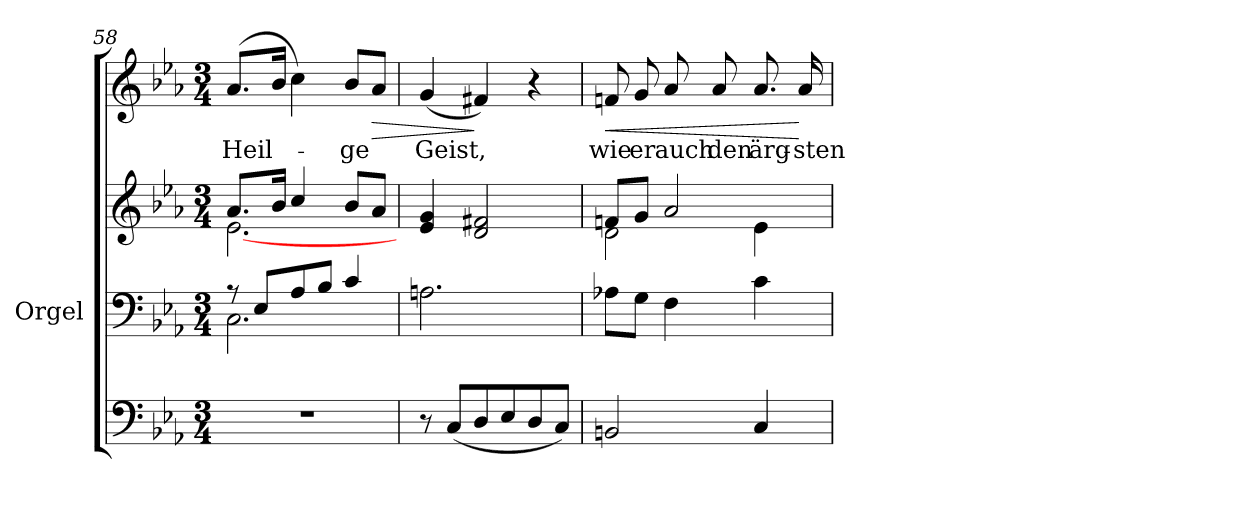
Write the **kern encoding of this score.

**kern	**kern	**kern	**kern	**text	**dynam
*part3	*part2	*part2	*part1	*part1	*part1
*staff4	*staff3	*staff2	*staff1	*staff1	*staff1
*	*I"Orgel	*	*	*	*
*	*I'Org.	*	*	*	*
*clefF4	*clefF4	*clefG2	*clefG2	*	*
*k[b-e-a-]	*k[b-e-a-]	*k[b-e-a-]	*k[b-e-a-]	*	*
*E-:	*E-:	*E-:	*E-:	*	*
*M3/4	*M3/4	*M3/4	*M3/4	*	*
=58	=58	=58	=58	=58	=58
*	*^	*^	*	*	*
!	!	!	!	!	!	!LO:LY:b	!
2.r	8rG	2.C\	8.a-/L	[<2.e-\	(>8.a-/L	Heil-	.
.	8E-/L	.	.	.	.	.	.
.	.	.	16b-/Jk	.	16b-/Jk	.	.
.	8A-/	.	4cc/	.	4cc\)	.	.
.	8B-/J	.	.	.	.	.	.
!	!	!	!	!	!	!LO:LY:b	!
.	4c/	.	8b-/L	.	8b-/L	-ge	.
!	!	!	!	!	!	!	!LO:HP:b
.	.	.	8a-/J	.	8a-/J	.	>
*	*v	*v	*	*	*	*	*
*	*	*v	*v	*	*	*
=59	=59	=59	=59	=59	=59
!	!	!	!	!LO:LY:b	!
8r	2.An\	4e-/ 4g/	(<4g/	Geist,	.
(<8C/L	.	.	.	.	.
8D/	.	2d/ 2f#X/	4f#X/)	.	]
8E-/	.	.	.	.	.
8D/	.	.	4r	.	.
8C/J)	.	.	.	.	.
=60	=60	=60	=60	=60	=60
*	*	*^	*	*	*
!	!	!	!	!	!LO:LY:b	!LO:HP:b
2BBn/	8A-X\L	8fn/L	2d\	8fn/	wie	<
!	!	!	!	!	!LO:LY:b	!
.	8G\J	8g/J	.	8g/	er	.
!	!	!	!	!	!LO:LY:b	!
.	4F\	2a-/	.	8a-/	auch	.
!	!	!	!	!	!LO:LY:b	!
.	.	.	.	8a-/	den	.
!	!	!	!	!	!LO:LY:b	!
4C/	4c\	.	4e-\	8.a-/	ärg-	.
!	!	!	!	!	!LO:LY:b	!
.	.	.	.	16a-/	-sten	[
*	*	*v	*v	*	*	*
=	=	=	=	=	=
*-	*-	*-	*-	*-	*-
